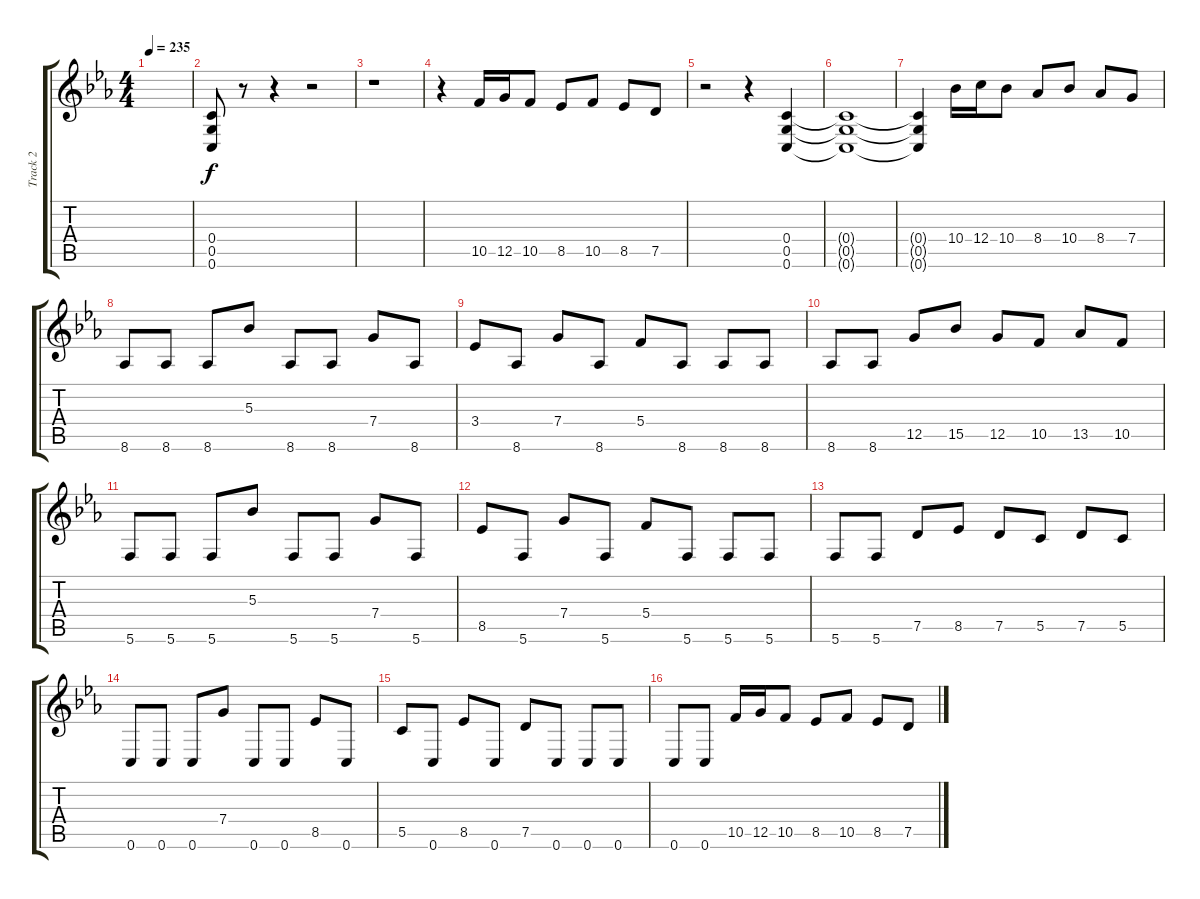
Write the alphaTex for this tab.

\track ("Track 2" "Track 2") {instrument distortionguitar}
\staff {score tabs}
\tuning (D4 A3 F3 C3 G2 C2) {hide}
\ts (4 4)
\tempo 235
\clef g2
\ks eb
|
(0.4 0.5 0.6).8 r.8 r.4 r.2 |
r.1 |
r.4 10.5.16 12.5.16 10.5.8 8.5.8 10.5.8 8.5.8 7.5.8 |
r.2 r.4 (0.4 0.5 0.6).4 |
(0.4{t} 0.5{t} 0.6{t}).1 |
(0.4{t} 0.5{t} 0.6{t}).4 10.4.16 12.4.16 10.4.8 8.4.8 10.4.8 8.4.8 7.4.8 |
8.6.8 8.6.8 8.6.8 5.3.8 8.6.8 8.6.8 7.4.8 8.6.8 |
3.4.8 8.6.8 7.4.8 8.6.8 5.4.8 8.6.8 8.6.8 8.6.8 |
8.6.8 8.6.8 12.5.8 15.5.8 12.5.8 10.5.8 13.5.8 10.5.8 |
5.6.8 5.6.8 5.6.8 5.3.8 5.6.8 5.6.8 7.4.8 5.6.8 |
8.5.8 5.6.8 7.4.8 5.6.8 5.4.8 5.6.8 5.6.8 5.6.8 |
5.6.8 5.6.8 7.5.8 8.5.8 7.5.8 5.5.8 7.5.8 5.5.8 |
0.6.8 0.6.8 0.6.8 7.4.8 0.6.8 0.6.8 8.5.8 0.6.8 |
5.5.8 0.6.8 8.5.8 0.6.8 7.5.8 0.6.8 0.6.8 0.6.8 |
0.6.8 0.6.8 10.5.16 12.5.16 10.5.8 8.5.8 10.5.8 8.5.8 7.5.8
